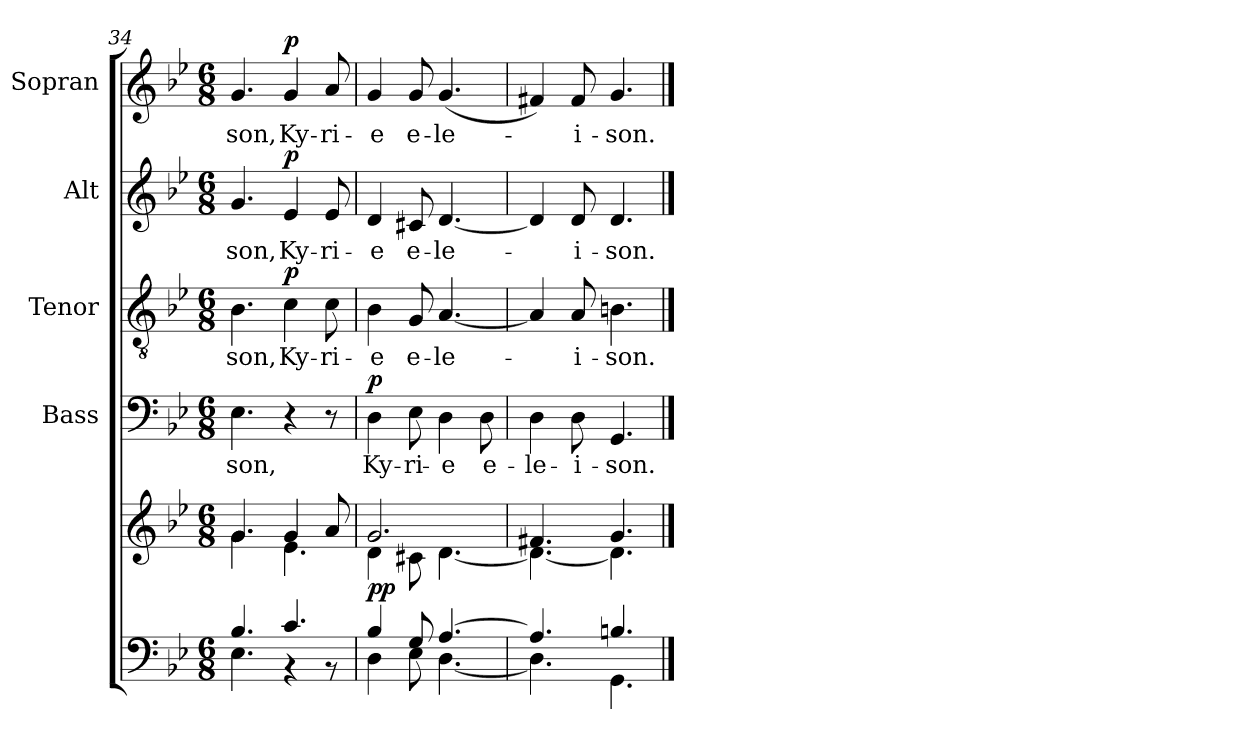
**kern	**kern	**dynam	**kern	**text	**dynam	**kern	**text	**dynam	**kern	**text	**dynam	**kern	**text	**dynam
*part5	*part5	*part5	*part4	*part4	*part4	*part3	*part3	*part3	*part2	*part2	*part2	*part1	*part1	*part1
*staff6	*staff5	*staff5/6	*staff4	*staff4	*staff4	*staff3	*staff3	*staff3	*staff2	*staff2	*staff2	*staff1	*staff1	*staff1
*	*	*	*I"Bass	*	*	*I"Tenor	*	*	*I"Alt	*	*	*I"Sopran	*	*
*	*	*	*I'B.	*	*	*I'T.	*	*	*I'A.	*	*	*I'S.	*	*
*clefF4	*clefG2	*	*clefF4	*	*	*clefGv2	*	*	*clefG2	*	*	*clefG2	*	*
*k[b-e-]	*k[b-e-]	*	*k[b-e-]	*	*	*k[b-e-]	*	*	*k[b-e-]	*	*	*k[b-e-]	*	*
*B-:	*B-:	*	*B-:	*	*	*B-:	*	*	*B-:	*	*	*B-:	*	*
*M6/8	*M6/8	*	*M6/8	*	*	*M6/8	*	*	*M6/8	*	*	*M6/8	*	*
=34	=34	=34	=34	=34	=34	=34	=34	=34	=34	=34	=34	=34	=34	=34
*^	*^	*	*	*	*	*	*	*	*	*	*	*	*	*
!	!	!	!	!	!	!LO:LY:b	!	!	!LO:LY:b	!	!	!LO:LY:b	!	!	!LO:LY:b	!
4.B-/	4.E-\	4.g/	4.g\	.	4.E-\	-son,	.	4.B-\	-son,	.	4.g/	-son,	.	4.g/	-son,	.
!	!	!	!	!	!	!	!	!	!LO:LY:b	!LO:DY:a	!	!LO:LY:b	!LO:DY:a	!	!LO:LY:b	!LO:DY:a
4.c/	4r	4g/	4.e-\	.	4r	.	.	4c\	Ky-	p	4e-/	Ky-	p	4g/	Ky-	p
!	!	!	!	!	!	!	!	!	!LO:LY:b	!	!	!LO:LY:b	!	!	!LO:LY:b	!
.	8r	8a/	.	.	8r	.	.	8c\	-ri-	.	8e-/	-ri-	.	8a/	-ri-	.
=35	=35	=35	=35	=35	=35	=35	=35	=35	=35	=35	=35	=35	=35	=35	=35	=35
!	!	!	!	!LO:DY:b	!	!LO:LY:b	!LO:DY:a	!	!LO:LY:b	!	!	!LO:LY:b	!	!	!LO:LY:b	!
4B-/	4D\	2.g/	4d\	pp	4D\	Ky-	p	4B-\	-e	.	4d/	-e	.	4g/	-e	.
!	!	!	!	!	!	!LO:LY:b	!	!	!LO:LY:b	!	!	!LO:LY:b	!	!	!LO:LY:b	!
8G/	8E-\	.	8c#X\	.	8E-\	-ri-	.	8G/	e-	.	8c#X/	e-	.	8g/	e-	.
!	!	!	!	!	!	!LO:LY:b	!	!	!LO:LY:b	!	!	!LO:LY:b	!	!	!LO:LY:b	!
[>4.A/	[<4.D\	.	[<4.d\	.	4D\	-e	.	[4.A/	-le-	.	[4.d/	-le-	.	(<4.g/	-le-	.
!	!	!	!	!	!	!LO:LY:b	!	!	!	!	!	!	!	!	!	!
.	.	.	.	.	8D\	e-	.	.	.	.	.	.	.	.	.	.
=36	=36	=36	=36	=36	=36	=36	=36	=36	=36	=36	=36	=36	=36	=36	=36	=36
!	!	!	!	!	!	!LO:LY:b	!	!	!	!	!	!	!	!	!	!
4.A/]	4.D\]	4.f#X/	4.d\_	.	4D\	-le-	.	4A/]	.	.	4d/]	.	.	4f#X/)	.	.
!	!	!	!	!	!	!LO:LY:b	!	!	!LO:LY:b	!	!	!LO:LY:b	!	!	!LO:LY:b	!
.	.	.	.	.	8D\	-i-	.	8A/	-i-	.	8d/	-i-	.	8f#/	-i-	.
!	!	!	!	!	!	!LO:LY:b	!	!	!LO:LY:b	!	!	!LO:LY:b	!	!	!LO:LY:b	!
4.Bn/	4.GG\	4.g/	4.d\]	.	4.GG/	-son.	.	4.Bn\	-son.	.	4.d/	-son.	.	4.g/	-son.	.
*v	*v	*	*	*	*	*	*	*	*	*	*	*	*	*	*	*
*	*v	*v	*	*	*	*	*	*	*	*	*	*	*	*	*
==	==	==	==	==	==	==	==	==	==	==	==	==	==	==
*-	*-	*-	*-	*-	*-	*-	*-	*-	*-	*-	*-	*-	*-	*-
